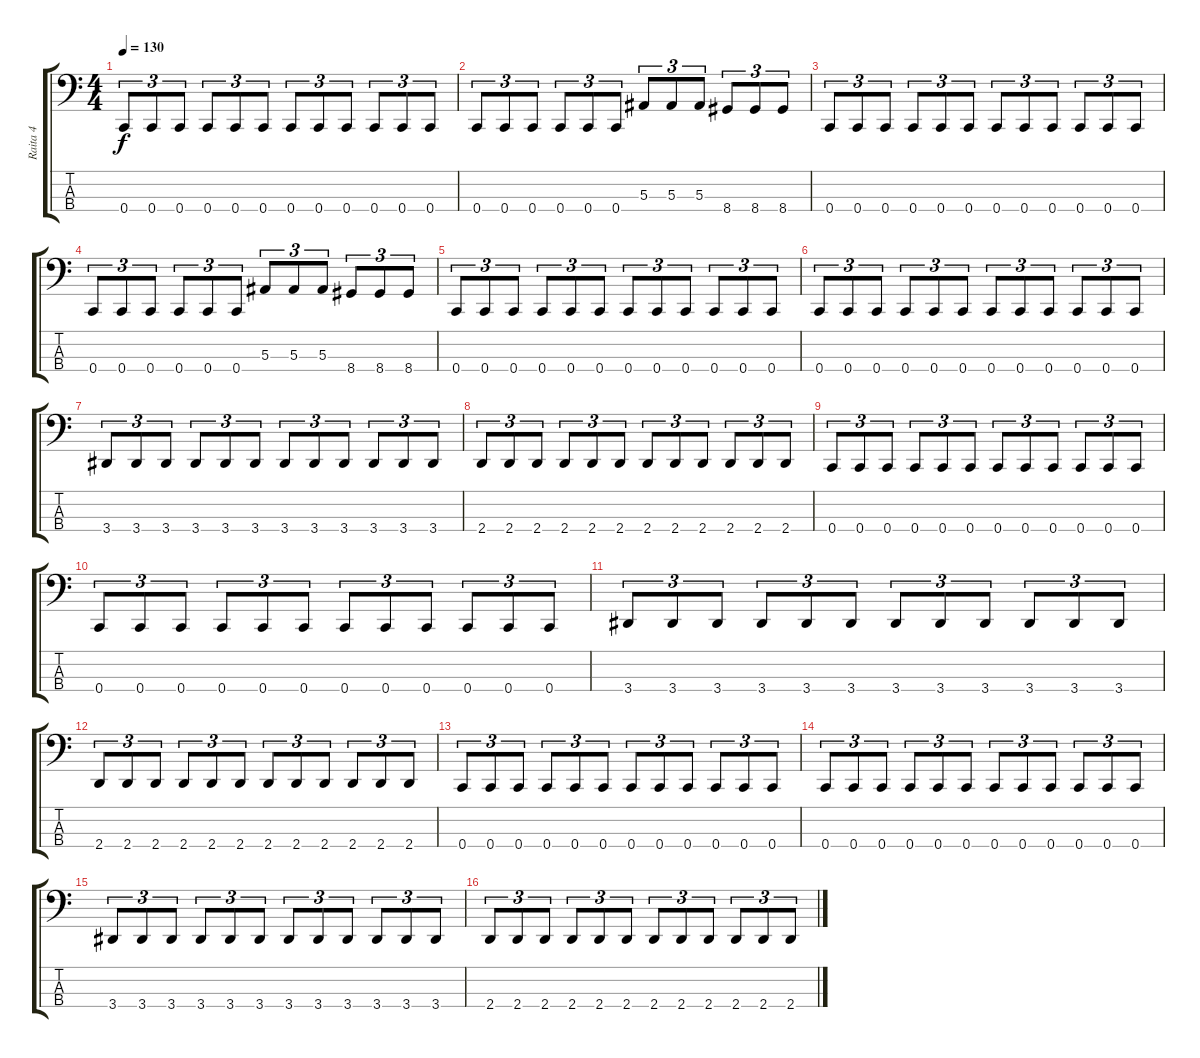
\track ("Raita 4" "Raita 4") {instrument electricbasspick}
\staff {score tabs}
\tuning (Eb2 Bb1 F1 C1) {hide}
\ts (4 4)
\tempo 130
\clef f4
\ks c
0.4.8{tu (3 2) dy f} 0.4.8{tu (3 2)} 0.4.8{tu (3 2)} 0.4.8{tu (3 2)} 0.4.8{tu (3 2)} 0.4.8{tu (3 2)} 0.4.8{tu (3 2)} 0.4.8{tu (3 2)} 0.4.8{tu (3 2)} 0.4.8{tu (3 2)} 0.4.8{tu (3 2)} 0.4.8{tu (3 2)} |
0.4.8{tu (3 2)} 0.4.8{tu (3 2)} 0.4.8{tu (3 2)} 0.4.8{tu (3 2)} 0.4.8{tu (3 2)} 0.4.8{tu (3 2)} 5.3.8{tu (3 2)} 5.3.8{tu (3 2)} 5.3.8{tu (3 2)} 8.4.8{tu (3 2)} 8.4.8{tu (3 2)} 8.4.8{tu (3 2)} |
0.4.8{tu (3 2)} 0.4.8{tu (3 2)} 0.4.8{tu (3 2)} 0.4.8{tu (3 2)} 0.4.8{tu (3 2)} 0.4.8{tu (3 2)} 0.4.8{tu (3 2)} 0.4.8{tu (3 2)} 0.4.8{tu (3 2)} 0.4.8{tu (3 2)} 0.4.8{tu (3 2)} 0.4.8{tu (3 2)} |
0.4.8{tu (3 2)} 0.4.8{tu (3 2)} 0.4.8{tu (3 2)} 0.4.8{tu (3 2)} 0.4.8{tu (3 2)} 0.4.8{tu (3 2)} 5.3.8{tu (3 2)} 5.3.8{tu (3 2)} 5.3.8{tu (3 2)} 8.4.8{tu (3 2)} 8.4.8{tu (3 2)} 8.4.8{tu (3 2)} |
0.4.8{tu (3 2)} 0.4.8{tu (3 2)} 0.4.8{tu (3 2)} 0.4.8{tu (3 2)} 0.4.8{tu (3 2)} 0.4.8{tu (3 2)} 0.4.8{tu (3 2)} 0.4.8{tu (3 2)} 0.4.8{tu (3 2)} 0.4.8{tu (3 2)} 0.4.8{tu (3 2)} 0.4.8{tu (3 2)} |
0.4.8{tu (3 2)} 0.4.8{tu (3 2)} 0.4.8{tu (3 2)} 0.4.8{tu (3 2)} 0.4.8{tu (3 2)} 0.4.8{tu (3 2)} 0.4.8{tu (3 2)} 0.4.8{tu (3 2)} 0.4.8{tu (3 2)} 0.4.8{tu (3 2)} 0.4.8{tu (3 2)} 0.4.8{tu (3 2)} |
3.4.8{tu (3 2)} 3.4.8{tu (3 2)} 3.4.8{tu (3 2)} 3.4.8{tu (3 2)} 3.4.8{tu (3 2)} 3.4.8{tu (3 2)} 3.4.8{tu (3 2)} 3.4.8{tu (3 2)} 3.4.8{tu (3 2)} 3.4.8{tu (3 2)} 3.4.8{tu (3 2)} 3.4.8{tu (3 2)} |
2.4.8{tu (3 2)} 2.4.8{tu (3 2)} 2.4.8{tu (3 2)} 2.4.8{tu (3 2)} 2.4.8{tu (3 2)} 2.4.8{tu (3 2)} 2.4.8{tu (3 2)} 2.4.8{tu (3 2)} 2.4.8{tu (3 2)} 2.4.8{tu (3 2)} 2.4.8{tu (3 2)} 2.4.8{tu (3 2)} |
0.4.8{tu (3 2)} 0.4.8{tu (3 2)} 0.4.8{tu (3 2)} 0.4.8{tu (3 2)} 0.4.8{tu (3 2)} 0.4.8{tu (3 2)} 0.4.8{tu (3 2)} 0.4.8{tu (3 2)} 0.4.8{tu (3 2)} 0.4.8{tu (3 2)} 0.4.8{tu (3 2)} 0.4.8{tu (3 2)} |
0.4.8{tu (3 2)} 0.4.8{tu (3 2)} 0.4.8{tu (3 2)} 0.4.8{tu (3 2)} 0.4.8{tu (3 2)} 0.4.8{tu (3 2)} 0.4.8{tu (3 2)} 0.4.8{tu (3 2)} 0.4.8{tu (3 2)} 0.4.8{tu (3 2)} 0.4.8{tu (3 2)} 0.4.8{tu (3 2)} |
3.4.8{tu (3 2)} 3.4.8{tu (3 2)} 3.4.8{tu (3 2)} 3.4.8{tu (3 2)} 3.4.8{tu (3 2)} 3.4.8{tu (3 2)} 3.4.8{tu (3 2)} 3.4.8{tu (3 2)} 3.4.8{tu (3 2)} 3.4.8{tu (3 2)} 3.4.8{tu (3 2)} 3.4.8{tu (3 2)} |
2.4.8{tu (3 2)} 2.4.8{tu (3 2)} 2.4.8{tu (3 2)} 2.4.8{tu (3 2)} 2.4.8{tu (3 2)} 2.4.8{tu (3 2)} 2.4.8{tu (3 2)} 2.4.8{tu (3 2)} 2.4.8{tu (3 2)} 2.4.8{tu (3 2)} 2.4.8{tu (3 2)} 2.4.8{tu (3 2)} |
0.4.8{tu (3 2)} 0.4.8{tu (3 2)} 0.4.8{tu (3 2)} 0.4.8{tu (3 2)} 0.4.8{tu (3 2)} 0.4.8{tu (3 2)} 0.4.8{tu (3 2)} 0.4.8{tu (3 2)} 0.4.8{tu (3 2)} 0.4.8{tu (3 2)} 0.4.8{tu (3 2)} 0.4.8{tu (3 2)} |
0.4.8{tu (3 2)} 0.4.8{tu (3 2)} 0.4.8{tu (3 2)} 0.4.8{tu (3 2)} 0.4.8{tu (3 2)} 0.4.8{tu (3 2)} 0.4.8{tu (3 2)} 0.4.8{tu (3 2)} 0.4.8{tu (3 2)} 0.4.8{tu (3 2)} 0.4.8{tu (3 2)} 0.4.8{tu (3 2)} |
3.4.8{tu (3 2)} 3.4.8{tu (3 2)} 3.4.8{tu (3 2)} 3.4.8{tu (3 2)} 3.4.8{tu (3 2)} 3.4.8{tu (3 2)} 3.4.8{tu (3 2)} 3.4.8{tu (3 2)} 3.4.8{tu (3 2)} 3.4.8{tu (3 2)} 3.4.8{tu (3 2)} 3.4.8{tu (3 2)} |
2.4.8{tu (3 2)} 2.4.8{tu (3 2)} 2.4.8{tu (3 2)} 2.4.8{tu (3 2)} 2.4.8{tu (3 2)} 2.4.8{tu (3 2)} 2.4.8{tu (3 2)} 2.4.8{tu (3 2)} 2.4.8{tu (3 2)} 2.4.8{tu (3 2)} 2.4.8{tu (3 2)} 2.4.8{tu (3 2)}
